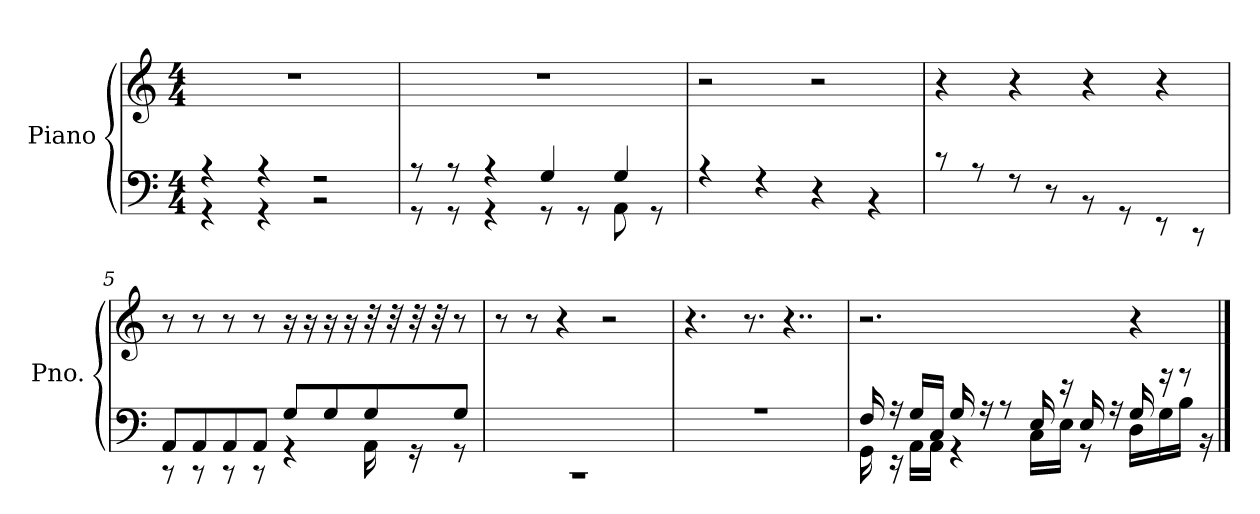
**kern	**kern
*part1	*part1
*staff2	*staff1
*I"Piano	*
*I'Pno.	*
*clefF4	*clefG2
*k[]	*k[]
*M4/4	*M4/4
=1	=1
*^	*
4r	4r	1r
4r	4r	.
2r	2r	.
=2	=2	=2
8r	8r	1r
8r	8r	.
4r	4r	.
4G/	8r	.
.	8r	.
4G/	8AA\	.
.	8r	.
*v	*v	*
=3	=3
4rA	2r
4rF	.
4r	2r
4rBB	.
=4	=4
8rc	4r
8rA	.
8rF	4r
8r	.
8rBB	4r
8rGG	.
8rEE	4r
8rCC	.
=5	=5
*^	*
8AA/L	8r	8r
8AA/	8r	8r
8AA/	8r	8r
8AA/J	8r	8r
8G/L	4r	16r
.	.	16r
8G/	.	16r
.	.	16r
8G/	16AA\	32r
.	.	32r
.	16r	32r
.	.	32r
8G/J	8r	8r
*v	*v	*
=6	=6
1rCC	8r
.	8r
.	4r
.	2r
=7	=7
1rA	4.r
.	8.r
.	4..r
=8	=8
*^	*
16F/	16GG\	2.r
16r	16r	.
16G/LL	16AA\LL	.
16C/JJ	16AA\JJ	.
16G/	4r	.
16r	.	.
8r	.	.
16E/	16C\LL	.
16r	16E\JJ	.
16E/	8r	.
16r	.	.
16G/	16D\LL	4r
16r	16G\	.
8r	16B\JJ	.
.	16r	.
*v	*v	*
==	==
*-	*-
